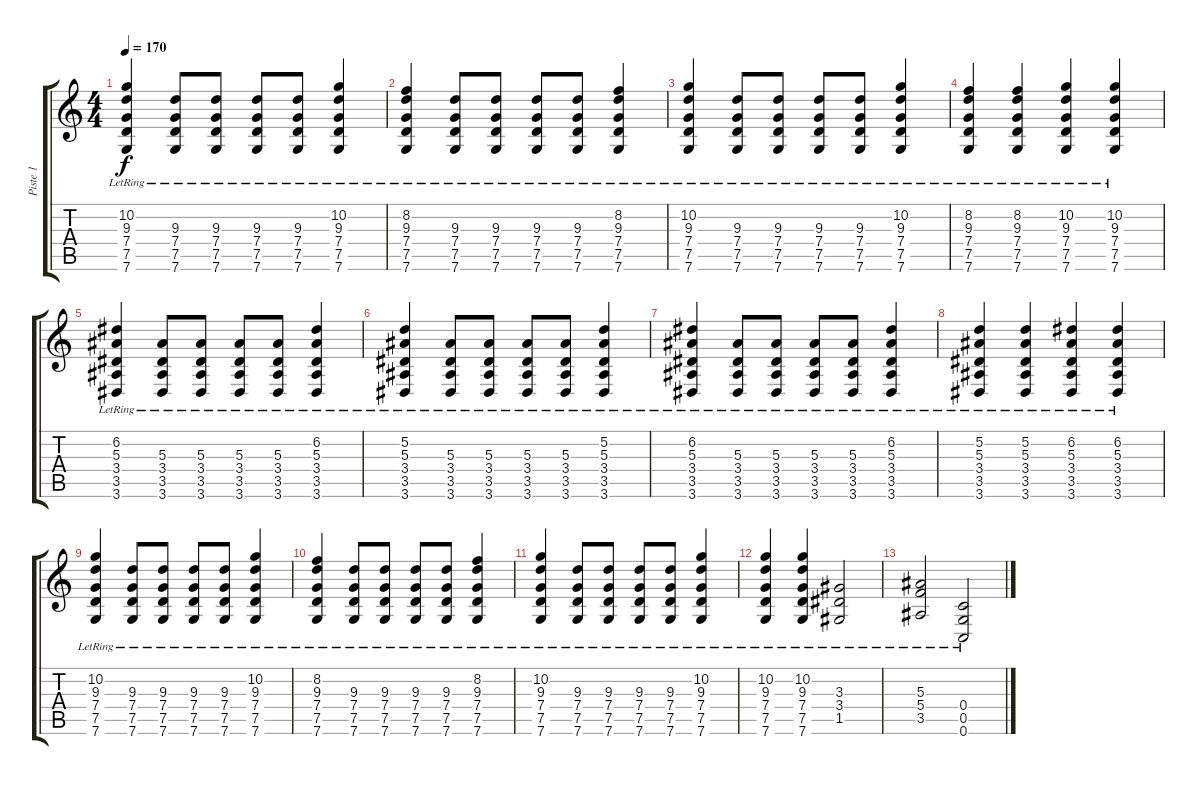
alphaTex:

\track ("Piste 1" "Piste 1") {instrument acousticguitarsteel}
\staff {score tabs}
\tuning (D4 A3 F3 C3 G2 C2) {hide}
\ts (4 4)
\tempo 170
\clef g2
\ks c
(10.2{lr} 9.3{lr} 7.4{lr} 7.5{lr} 7.6{lr}).4{dy f} (9.3{lr} 7.4{lr} 7.5{lr} 7.6{lr}).8 (9.3{lr} 7.4{lr} 7.5{lr} 7.6{lr}).8 (9.3{lr} 7.4{lr} 7.5{lr} 7.6{lr}).8 (9.3{lr} 7.4{lr} 7.5{lr} 7.6{lr}).8 (10.2{lr} 9.3{lr} 7.4{lr} 7.5{lr} 7.6{lr}).4 |
(8.2{lr} 9.3{lr} 7.4{lr} 7.5{lr} 7.6{lr}).4 (9.3{lr} 7.4{lr} 7.5{lr} 7.6{lr}).8 (9.3{lr} 7.4{lr} 7.5{lr} 7.6{lr}).8 (9.3{lr} 7.4{lr} 7.5{lr} 7.6{lr}).8 (9.3{lr} 7.4{lr} 7.5{lr} 7.6{lr}).8 (8.2{lr} 9.3{lr} 7.4{lr} 7.5{lr} 7.6{lr}).4 |
(10.2{lr} 9.3{lr} 7.4{lr} 7.5{lr} 7.6{lr}).4 (9.3{lr} 7.4{lr} 7.5{lr} 7.6{lr}).8 (9.3{lr} 7.4{lr} 7.5{lr} 7.6{lr}).8 (9.3{lr} 7.4{lr} 7.5{lr} 7.6{lr}).8 (9.3{lr} 7.4{lr} 7.5{lr} 7.6{lr}).8 (10.2{lr} 9.3{lr} 7.4{lr} 7.5{lr} 7.6{lr}).4 |
(8.2{lr} 9.3{lr} 7.4{lr} 7.5{lr} 7.6{lr}).4 (8.2{lr} 9.3{lr} 7.4{lr} 7.5{lr} 7.6{lr}).4 (10.2{lr} 9.3{lr} 7.4{lr} 7.5{lr} 7.6{lr}).4 (10.2{lr} 9.3{lr} 7.4{lr} 7.5{lr} 7.6{lr}).4 |
(6.2{lr} 5.3{lr} 3.4{lr} 3.5{lr} 3.6{lr}).4 (5.3{lr} 3.4{lr} 3.5{lr} 3.6{lr}).8 (5.3{lr} 3.4{lr} 3.5{lr} 3.6{lr}).8 (5.3{lr} 3.4{lr} 3.5{lr} 3.6{lr}).8 (5.3{lr} 3.4{lr} 3.5{lr} 3.6{lr}).8 (6.2{lr} 5.3{lr} 3.4{lr} 3.5{lr} 3.6{lr}).4 |
(5.2{lr} 5.3{lr} 3.4{lr} 3.5{lr} 3.6{lr}).4 (5.3{lr} 3.4{lr} 3.5{lr} 3.6{lr}).8 (5.3{lr} 3.4{lr} 3.5{lr} 3.6{lr}).8 (5.3{lr} 3.4{lr} 3.5{lr} 3.6{lr}).8 (5.3{lr} 3.4{lr} 3.5{lr} 3.6{lr}).8 (5.2{lr} 5.3{lr} 3.4{lr} 3.5{lr} 3.6{lr}).4 |
(6.2{lr} 5.3{lr} 3.4{lr} 3.5{lr} 3.6{lr}).4 (5.3{lr} 3.4{lr} 3.5{lr} 3.6{lr}).8 (5.3{lr} 3.4{lr} 3.5{lr} 3.6{lr}).8 (5.3{lr} 3.4{lr} 3.5{lr} 3.6{lr}).8 (5.3{lr} 3.4{lr} 3.5{lr} 3.6{lr}).8 (6.2{lr} 5.3{lr} 3.4{lr} 3.5{lr} 3.6{lr}).4 |
(5.2{lr} 5.3{lr} 3.4{lr} 3.5{lr} 3.6{lr}).4 (5.2{lr} 5.3{lr} 3.4{lr} 3.5{lr} 3.6{lr}).4 (6.2{lr} 5.3{lr} 3.4{lr} 3.5{lr} 3.6{lr}).4 (6.2{lr} 5.3{lr} 3.4{lr} 3.5{lr} 3.6{lr}).4 |
(10.2{lr} 9.3{lr} 7.4{lr} 7.5{lr} 7.6{lr}).4 (9.3{lr} 7.4{lr} 7.5{lr} 7.6{lr}).8 (9.3{lr} 7.4{lr} 7.5{lr} 7.6{lr}).8 (9.3{lr} 7.4{lr} 7.5{lr} 7.6{lr}).8 (9.3{lr} 7.4{lr} 7.5{lr} 7.6{lr}).8 (10.2{lr} 9.3{lr} 7.4{lr} 7.5{lr} 7.6{lr}).4 |
(8.2{lr} 9.3{lr} 7.4{lr} 7.5{lr} 7.6{lr}).4 (9.3{lr} 7.4{lr} 7.5{lr} 7.6{lr}).8 (9.3{lr} 7.4{lr} 7.5{lr} 7.6{lr}).8 (9.3{lr} 7.4{lr} 7.5{lr} 7.6{lr}).8 (9.3{lr} 7.4{lr} 7.5{lr} 7.6{lr}).8 (8.2{lr} 9.3{lr} 7.4{lr} 7.5{lr} 7.6{lr}).4 |
(10.2{lr} 9.3{lr} 7.4{lr} 7.5{lr} 7.6{lr}).4 (9.3{lr} 7.4{lr} 7.5{lr} 7.6{lr}).8 (9.3{lr} 7.4{lr} 7.5{lr} 7.6{lr}).8 (9.3{lr} 7.4{lr} 7.5{lr} 7.6{lr}).8 (9.3{lr} 7.4{lr} 7.5{lr} 7.6{lr}).8 (10.2{lr} 9.3{lr} 7.4{lr} 7.5{lr} 7.6{lr}).4 |
(10.2{lr} 9.3{lr} 7.4{lr} 7.5{lr} 7.6{lr}).4 (10.2{lr} 9.3{lr} 7.4{lr} 7.5{lr} 7.6{lr}).4 (3.3 3.4{lr} 1.5{lr}).2 |
(5.3 5.4{lr} 3.5{lr}).2 (0.4{lr} 0.5{lr} 0.6{lr}).2
